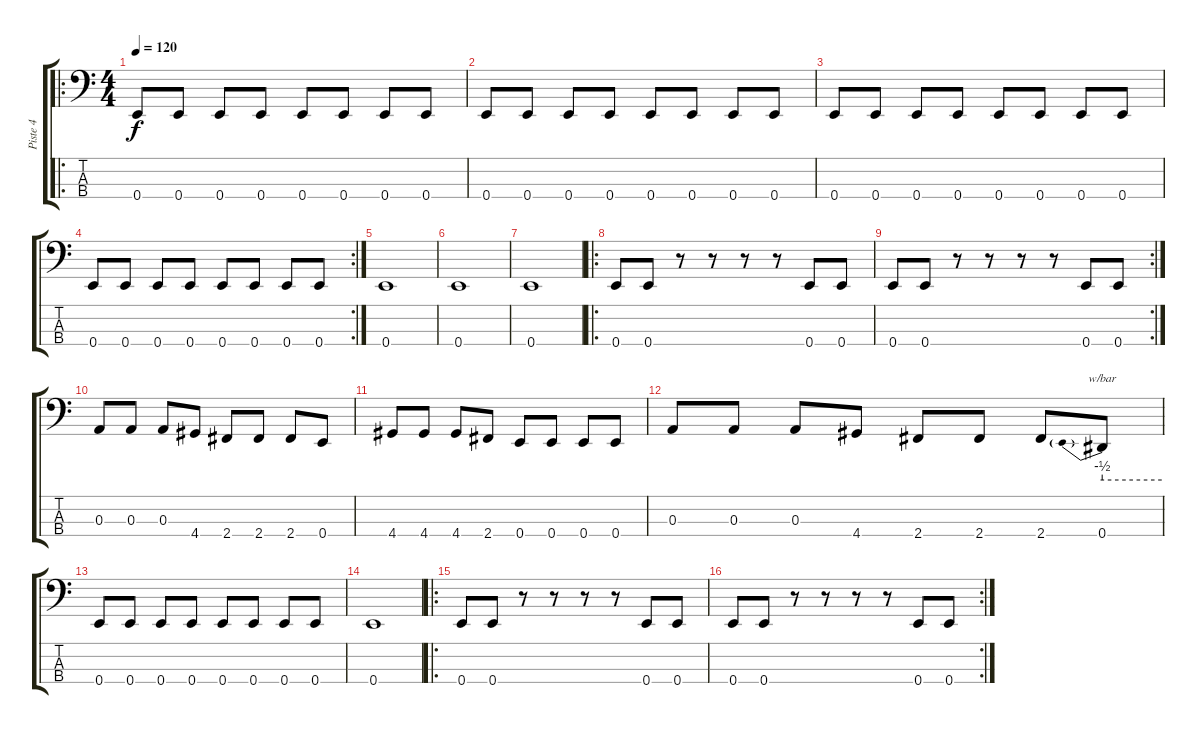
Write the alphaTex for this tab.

\track ("Piste 4" "Piste 4") {instrument slapbass1}
\staff {score tabs}
\tuning (G2 D2 A1 E1) {hide}
\ro
\ts (4 4)
\tempo 120
\clef f4
\ks c
0.4.8{dy f instrument slapbass1} 0.4.8 0.4.8 0.4.8 0.4.8 0.4.8 0.4.8 0.4.8 |
0.4.8 0.4.8 0.4.8 0.4.8 0.4.8 0.4.8 0.4.8 0.4.8 |
0.4.8 0.4.8 0.4.8 0.4.8 0.4.8 0.4.8 0.4.8 0.4.8 |
\rc 2
0.4.8 0.4.8 0.4.8 0.4.8 0.4.8 0.4.8 0.4.8 0.4.8 |
0.4.1 |
0.4.1 |
0.4.1 |
\ro
0.4.8 0.4.8 r.8 r.8 r.8 r.8 0.4.8 0.4.8 |
\rc 2
0.4.8 0.4.8 r.8 r.8 r.8 r.8 0.4.8 0.4.8 |
0.3.8 0.3.8 0.3.8 4.4.8 2.4.8 2.4.8 2.4.8 0.4.8 |
4.4.8 4.4.8 4.4.8 2.4.8 0.4.8 0.4.8 0.4.8 0.4.8 |
0.3.8 0.3.8 0.3.8 4.4.8 2.4.8 2.4.8 2.4.8 0.4.8{tbe (predive default 0 -2 60 -2)} |
0.4.8 0.4.8 0.4.8 0.4.8 0.4.8 0.4.8 0.4.8 0.4.8 |
0.4.1 |
\ro
0.4.8 0.4.8 r.8 r.8 r.8 r.8 0.4.8 0.4.8 |
\rc 2
0.4.8 0.4.8 r.8 r.8 r.8 r.8 0.4.8 0.4.8
